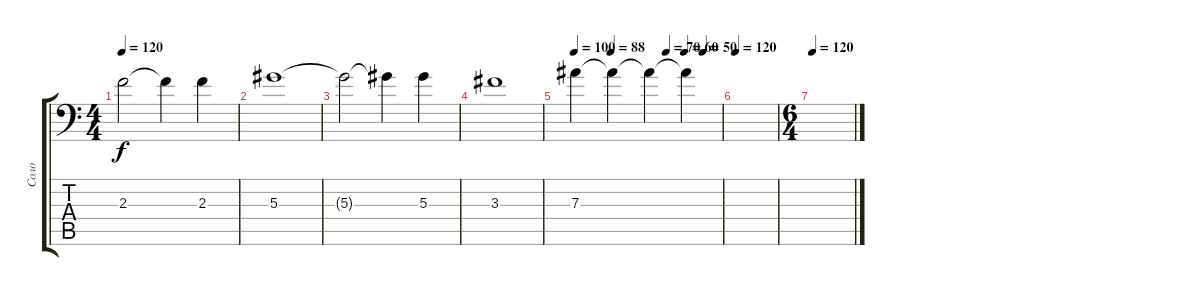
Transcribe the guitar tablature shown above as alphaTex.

\track ("Соло" "Соло") {instrument distortionguitar}
\staff {score tabs}
\tuning (C4 G3 Eb3 Bb2 F2 Bb1) {hide}
\ts (4 4)
\tempo 120
\clef f4
\ks c
2.3{t}.2{dy f} 2.3{t}.4 2.3.4 |
5.3.1 |
5.3{t}.2 5.3{t}.4 5.3.4 |
3.3.1 |
\tempo 100
\tempo (88 0.25)
\tempo (70 0.625)
\tempo (60 0.75)
\tempo (50 0.875)
7.3.4 7.3{t}.4 7.3{t}.4{volume 0} 7.3{t}.4 |
\tempo 120
|
\ts (6 4)
\tempo 120
